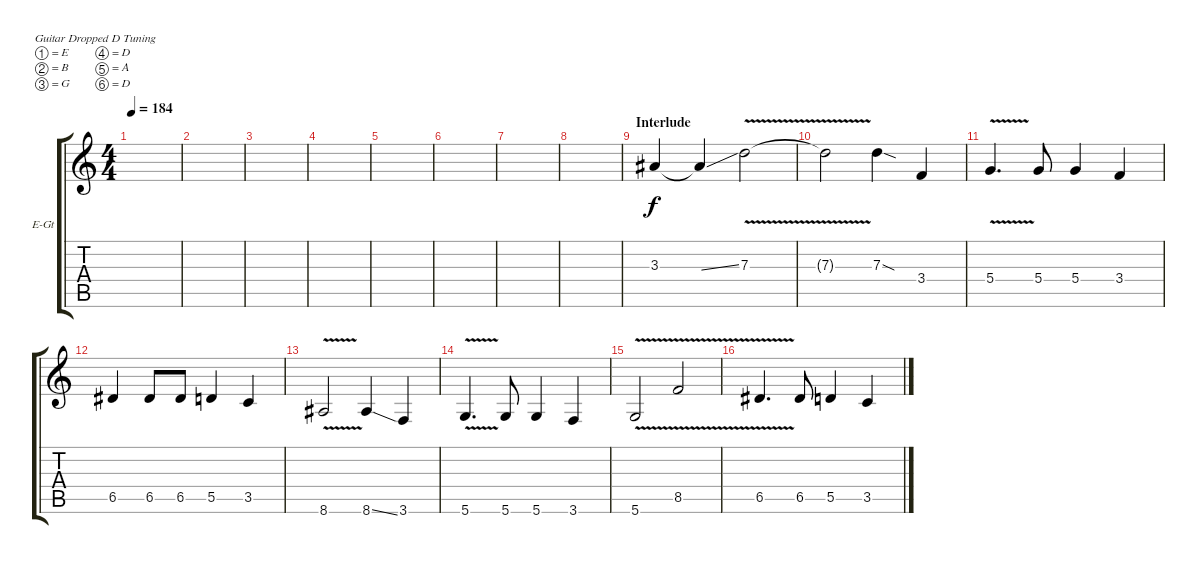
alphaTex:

\defaultSystemsLayout 4
\bracketExtendMode groupsimilarinstruments
\firstSystemTrackNameOrientation horizontal
\otherSystemsTrackNameOrientation horizontal
\track ("Zachy Vengeance (Lead)" "E-Gt") {instrument distortionguitar}
\staff {score tabs}
\tuning (E4 B3 G3 D3 A2 D2)
\ts (4 4)
\tempo 184
\clef g2
\scale
0.333333
\ks c
|
\scale
0.333333 |
\scale
0.333333 |
\scale
0.333333 |
\scale
0.333333 |
\scale
0.333333 |
\scale
0.333333 |
|
\section ("" "Interlude")
3.3.4 3.3{ss t}.4 7.3{v}.2 |
7.3{v t}.2 7.3{sod}.4 3.4.4 |
5.4{v}.4{d} 5.4.8 5.4.4 3.4.4 |
6.5.4 6.5.8 6.5.8 5.5.4 3.5.4 |
8.6{v}.2 8.6{ss}.4 3.6.4 |
5.6{v}.4{d} 5.6.8 5.6.4 3.6.4 |
5.6{v}.2 8.5{v}.2 |
6.5{v}.4{d} 6.5.8 5.5.4 3.5.4
